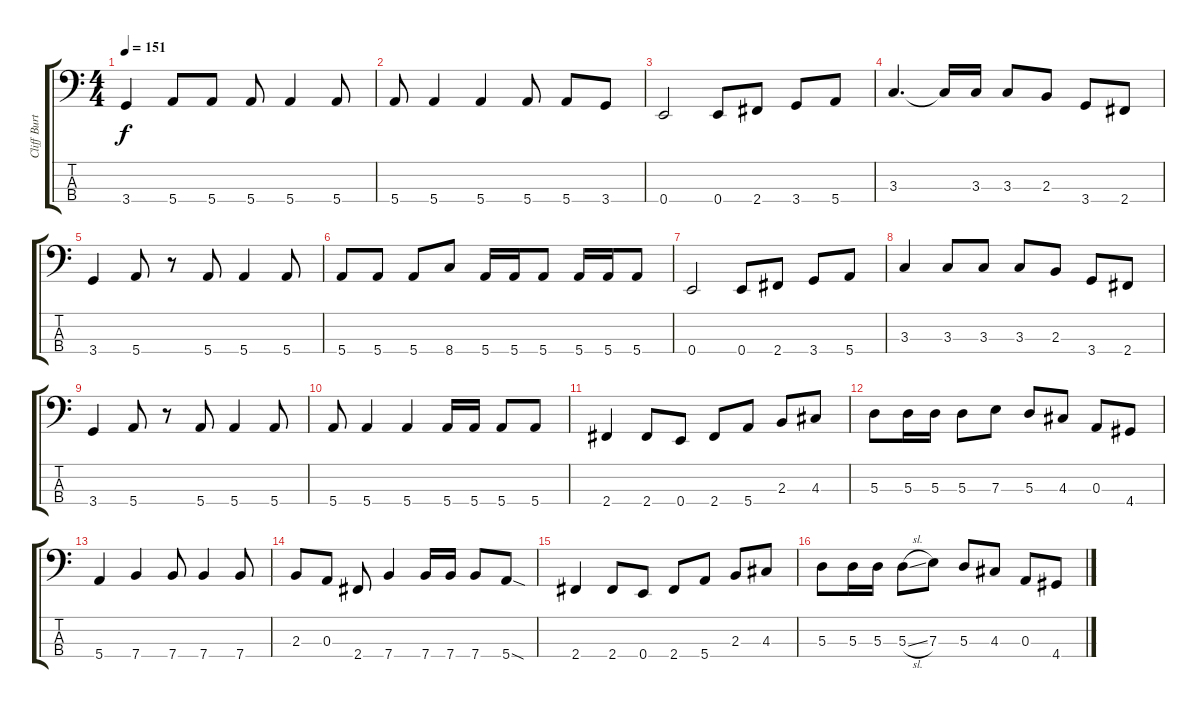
\track ("Cliff Burton" "Cliff Burt") {instrument electricbassfinger}
\staff {score tabs}
\tuning (G2 D2 A1 E1) {hide}
\ts (4 4)
\tempo 151
\clef f4
\ks c
3.4.4{dy f} 5.4.8 5.4.8 5.4.8 5.4.4 5.4.8 |
5.4.8 5.4.4 5.4.4 5.4.8 5.4.8 3.4.8 |
0.4.2 0.4.8 2.4.8 3.4.8 5.4.8 |
3.3.4{d} 3.3{t}.16 3.3.16 3.3.8 2.3.8 3.4.8 2.4.8 |
3.4.4 5.4.8 r.8 5.4.8 5.4.4 5.4.8 |
5.4.8 5.4.8 5.4.8 8.4.8 5.4.16 5.4.16 5.4.8 5.4.16 5.4.16 5.4.8 |
0.4.2 0.4.8 2.4.8 3.4.8 5.4.8 |
3.3.4 3.3.8 3.3.8 3.3.8 2.3.8 3.4.8 2.4.8 |
3.4.4 5.4.8 r.8 5.4.8 5.4.4 5.4.8 |
5.4.8 5.4.4 5.4.4 5.4.16 5.4.16 5.4.8 5.4.8 |
2.4.4 2.4.8 0.4.8 2.4.8 5.4.8 2.3.8 4.3.8 |
5.3.8 5.3.16 5.3.16 5.3.8 7.3.8 5.3.8 4.3.8 0.3.8 4.4.8 |
5.4.4 7.4.4 7.4.8 7.4.4 7.4.8 |
2.3.8 0.3.8 2.4.8 7.4.4 7.4.16 7.4.16 7.4.8 5.4{sod}.8 |
2.4.4 2.4.8 0.4.8 2.4.8 5.4.8 2.3.8 4.3.8 |
5.3.8 5.3.16 5.3.16 5.3{sl}.8 7.3.8 5.3.8 4.3.8 0.3.8 4.4.8
